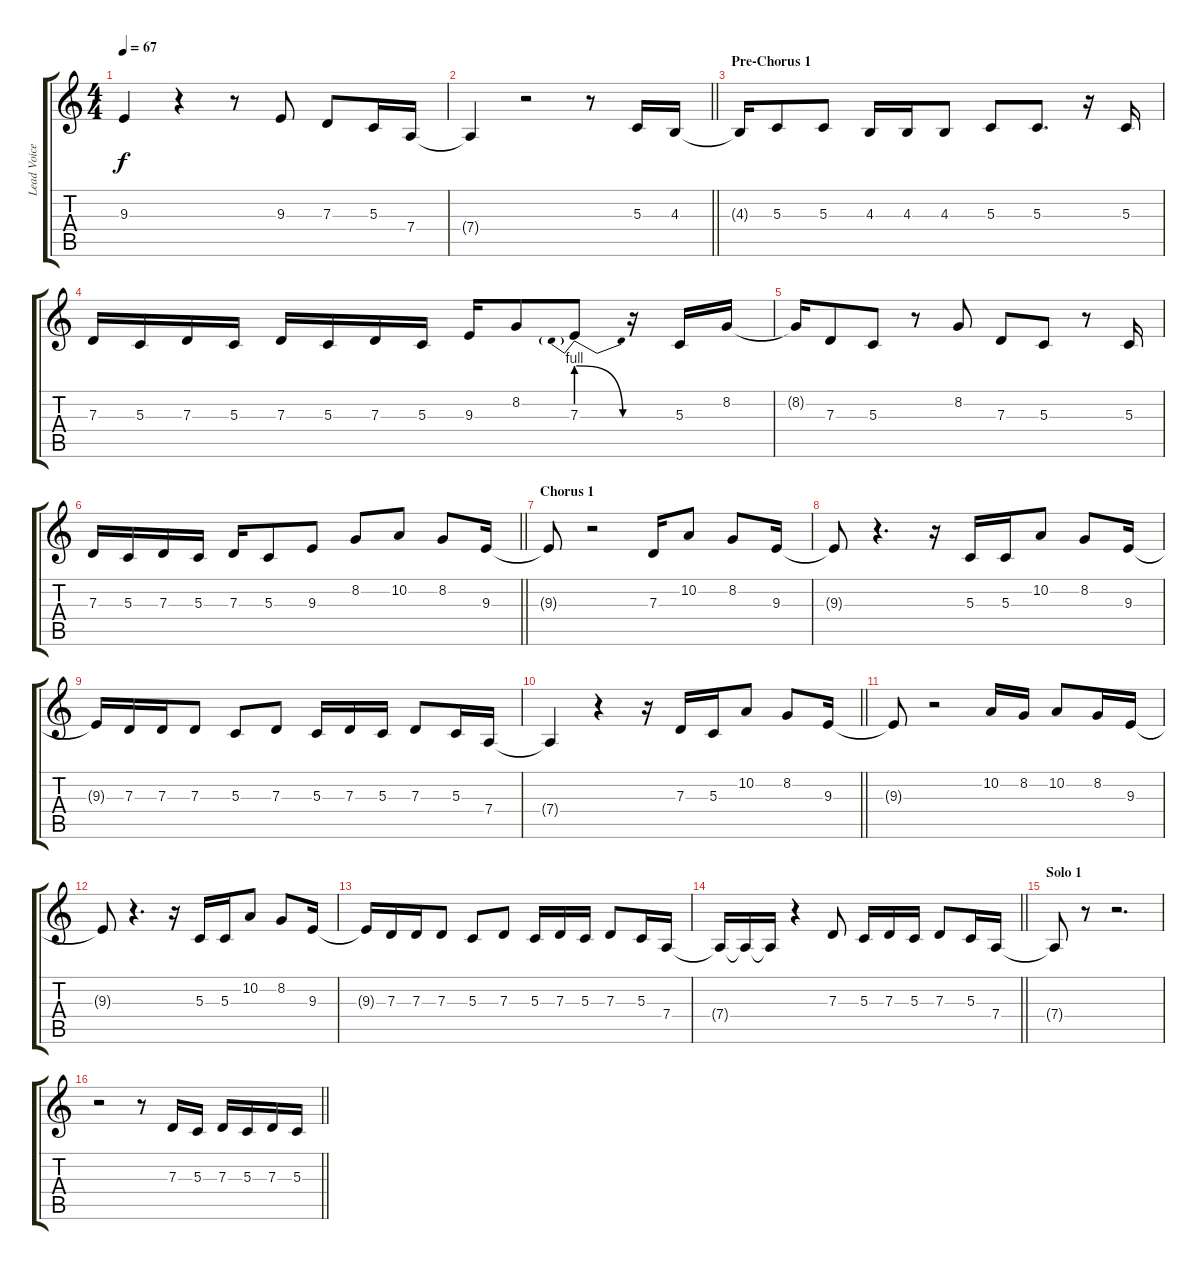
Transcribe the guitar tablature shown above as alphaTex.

\track ("Lead Voice" "Lead Voice") {instrument lead2sawtooth}
\staff {score tabs}
\tuning (E4 B3 G3 D3 A2 E2) {hide}
\ts (4 4)
\tempo 67
\clef g2
\ks c
9.3.4{dy f} r.4 r.8 9.3.8 7.3.8 5.3.16 7.4.16 |
\barLineRight lightlight
7.4{t}.4 r.2 r.8 5.3.16 4.3.16 |
\section ("" "Pre-Chorus 1")
4.3{t}.16 5.3.8 5.3.8 4.3.16 4.3.16 4.3.8 5.3.8 5.3.8{d} r.16 5.3.16 |
7.3.16 5.3.16 7.3.16 5.3.16 7.3.16 5.3.16 7.3.16 5.3.16 9.3.16 8.2.8 7.3{be (prebendrelease 0 4 60 0)}.8 r.16 5.3.16 8.2.16 |
8.2{t}.16 7.3.8 5.3.8 r.8 8.2.8 7.3.8 5.3.8 r.8 5.3.16 |
\barLineRight lightlight
7.3.16 5.3.16 7.3.16 5.3.16 7.3.16 5.3.8 9.3.8 8.2.8 10.2.8 8.2.8 9.3.16 |
\section ("" "Chorus 1")
9.3{t}.8 r.2 7.3.16 10.2.8 8.2.8 9.3.16 |
9.3{t}.8 r.4{d} r.16 5.3.16 5.3.16 10.2.8 8.2.8 9.3.16 |
9.3{t}.16 7.3.16 7.3.16 7.3.8 5.3.8 7.3.8 5.3.16 7.3.16 5.3.16 7.3.8 5.3.16 7.4.16 |
\barLineRight lightlight
7.4{t}.4 r.4 r.16 7.3.16 5.3.16 10.2.8 8.2.8 9.3.16 |
9.3{t}.8 r.2 10.2.16 8.2.16 10.2.8 8.2.16 9.3.16 |
9.3{t}.8 r.4{d} r.16 5.3.16 5.3.16 10.2.8 8.2.8 9.3.16 |
9.3{t}.16 7.3.16 7.3.16 7.3.8 5.3.8 7.3.8 5.3.16 7.3.16 5.3.16 7.3.8 5.3.16 7.4.16 |
\barLineRight lightlight
7.4{t}.16 7.4{t}.16 7.4{t}.16 r.4 7.3.8 5.3.16 7.3.16 5.3.16 7.3.8 5.3.16 7.4.16 |
\section ("" "Solo 1")
7.4{t}.8 r.8 r.2{d} |
\barLineRight lightlight
r.2 r.8 7.3.16 5.3.16 7.3.16 5.3.16 7.3.16 5.3.16
